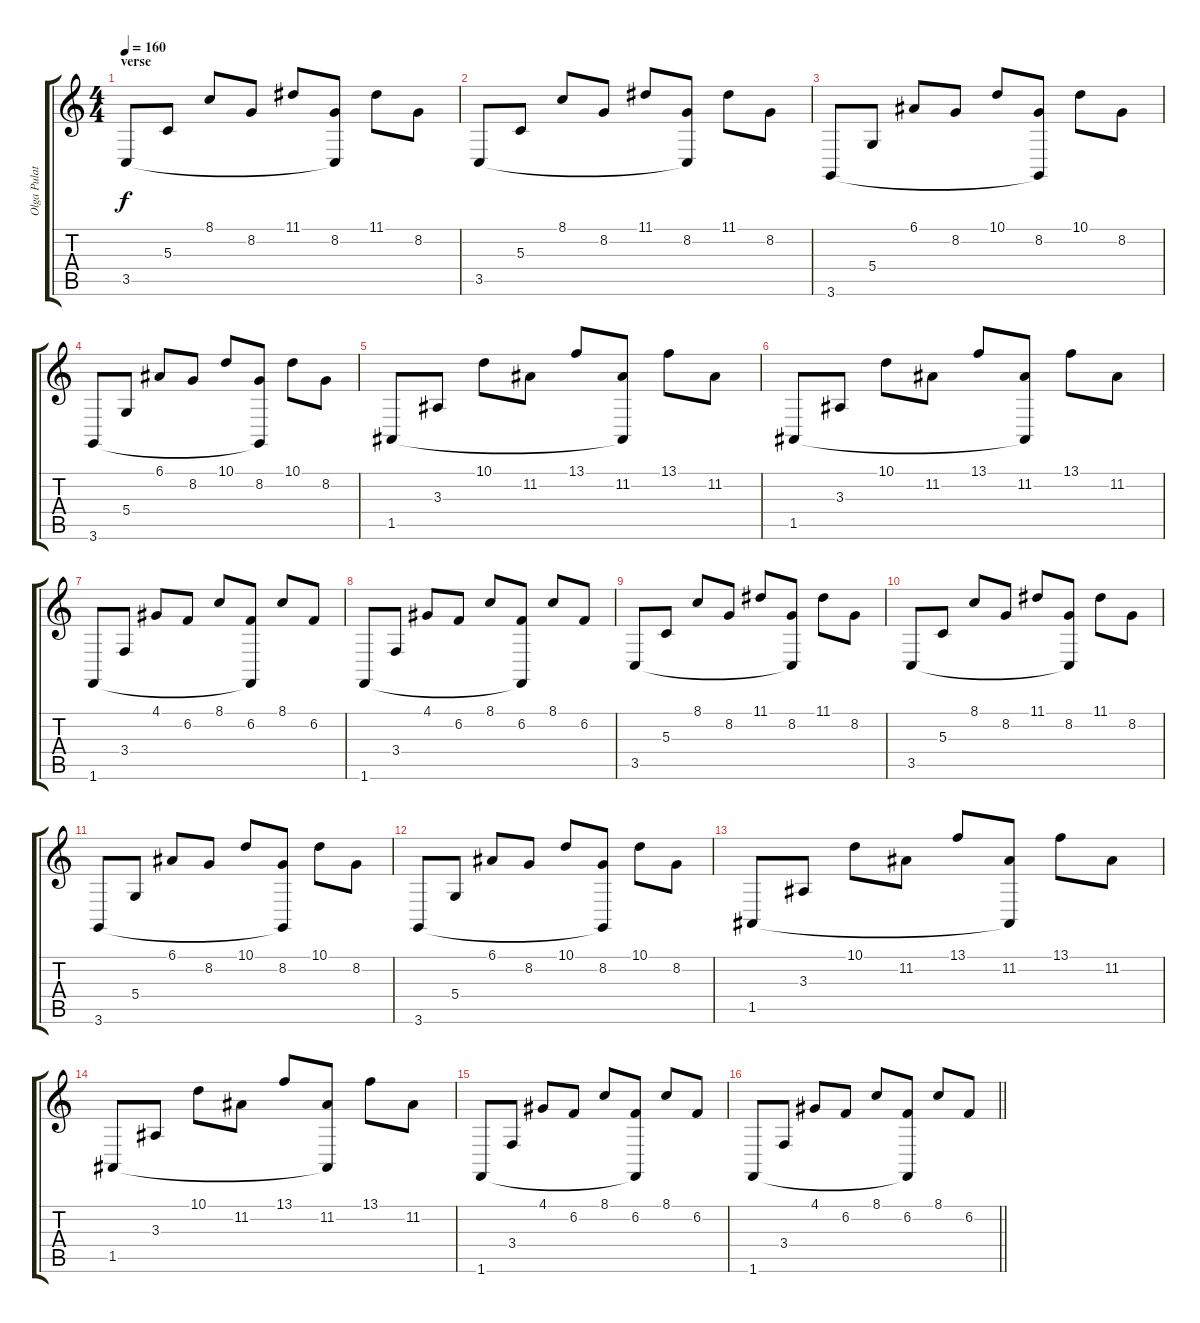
\track ("Olga Pulatova" "Olga Pulat") {instrument acousticgrandpiano}
\staff {score tabs}
\tuning (E4 B3 G3 D3 A2 E2) {hide}
\ts (4 4)
\section ("" "verse")
\tempo 160
\clef g2
\ks c
3.5.8{dy f} 5.3.8 8.1.8 8.2.8 11.1.8 (8.2 3.5{t}).8 11.1.8 8.2.8 |
3.5.8 5.3.8 8.1.8 8.2.8 11.1.8 (8.2 3.5{t}).8 11.1.8 8.2.8 |
3.6.8 5.4.8 6.1.8 8.2.8 10.1.8 (8.2 3.6{t}).8 10.1.8 8.2.8 |
3.6.8 5.4.8 6.1.8 8.2.8 10.1.8 (8.2 3.6{t}).8 10.1.8 8.2.8 |
1.5.8 3.3.8 10.1.8 11.2.8 13.1.8 (11.2 1.5{t}).8 13.1.8 11.2.8 |
1.5.8 3.3.8 10.1.8 11.2.8 13.1.8 (11.2 1.5{t}).8 13.1.8 11.2.8 |
1.6.8 3.4.8 4.1.8 6.2.8 8.1.8 (6.2 1.6{t}).8 8.1.8 6.2.8 |
1.6.8 3.4.8 4.1.8 6.2.8 8.1.8 (6.2 1.6{t}).8 8.1.8 6.2.8 |
3.5.8 5.3.8 8.1.8 8.2.8 11.1.8 (8.2 3.5{t}).8 11.1.8 8.2.8 |
3.5.8 5.3.8 8.1.8 8.2.8 11.1.8 (8.2 3.5{t}).8 11.1.8 8.2.8 |
3.6.8 5.4.8 6.1.8 8.2.8 10.1.8 (8.2 3.6{t}).8 10.1.8 8.2.8 |
3.6.8 5.4.8 6.1.8 8.2.8 10.1.8 (8.2 3.6{t}).8 10.1.8 8.2.8 |
1.5.8 3.3.8 10.1.8 11.2.8 13.1.8 (11.2 1.5{t}).8 13.1.8 11.2.8 |
1.5.8 3.3.8 10.1.8 11.2.8 13.1.8 (11.2 1.5{t}).8 13.1.8 11.2.8 |
1.6.8 3.4.8 4.1.8 6.2.8 8.1.8 (6.2 1.6{t}).8 8.1.8 6.2.8 |
\barLineRight lightlight
1.6.8 3.4.8 4.1.8 6.2.8 8.1.8 (6.2 1.6{t}).8 8.1.8 6.2.8
